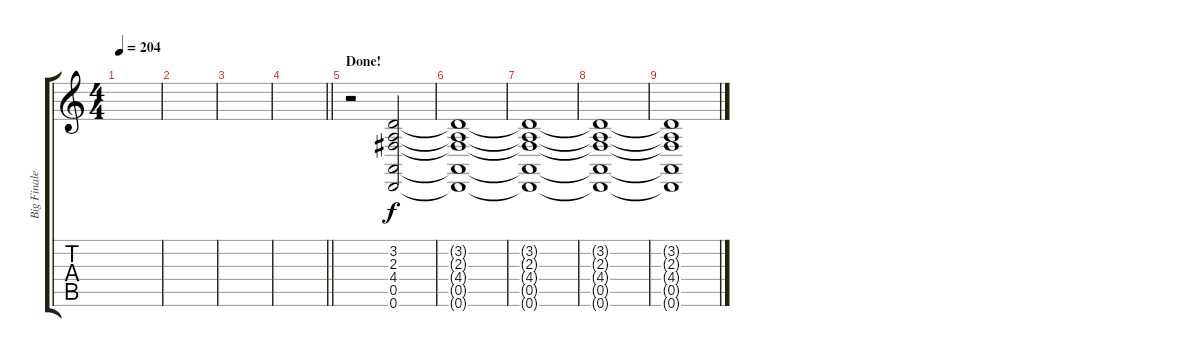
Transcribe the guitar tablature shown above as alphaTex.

\track ("Big Finale!" "Big Finale") {instrument brightacousticpiano}
\staff {score tabs}
\tuning (E4 B3 G3 D3 A2 D2) {hide}
\ts (4 4)
\tempo 204
\clef g2
\ks c
|
|
|
\barLineRight lightlight
|
\section ("" "Done!")
r.2 (3.2 2.3 4.4 0.5 0.6).2 |
(3.2{t} 2.3{t} 4.4{t} 0.5{t} 0.6{t}).1 |
(3.2{t} 2.3{t} 4.4{t} 0.5{t} 0.6{t}).1 |
(3.2{t} 2.3{t} 4.4{t} 0.5{t} 0.6{t}).1 |
(3.2{t} 2.3{t} 4.4{t} 0.5{t} 0.6{t}).1
